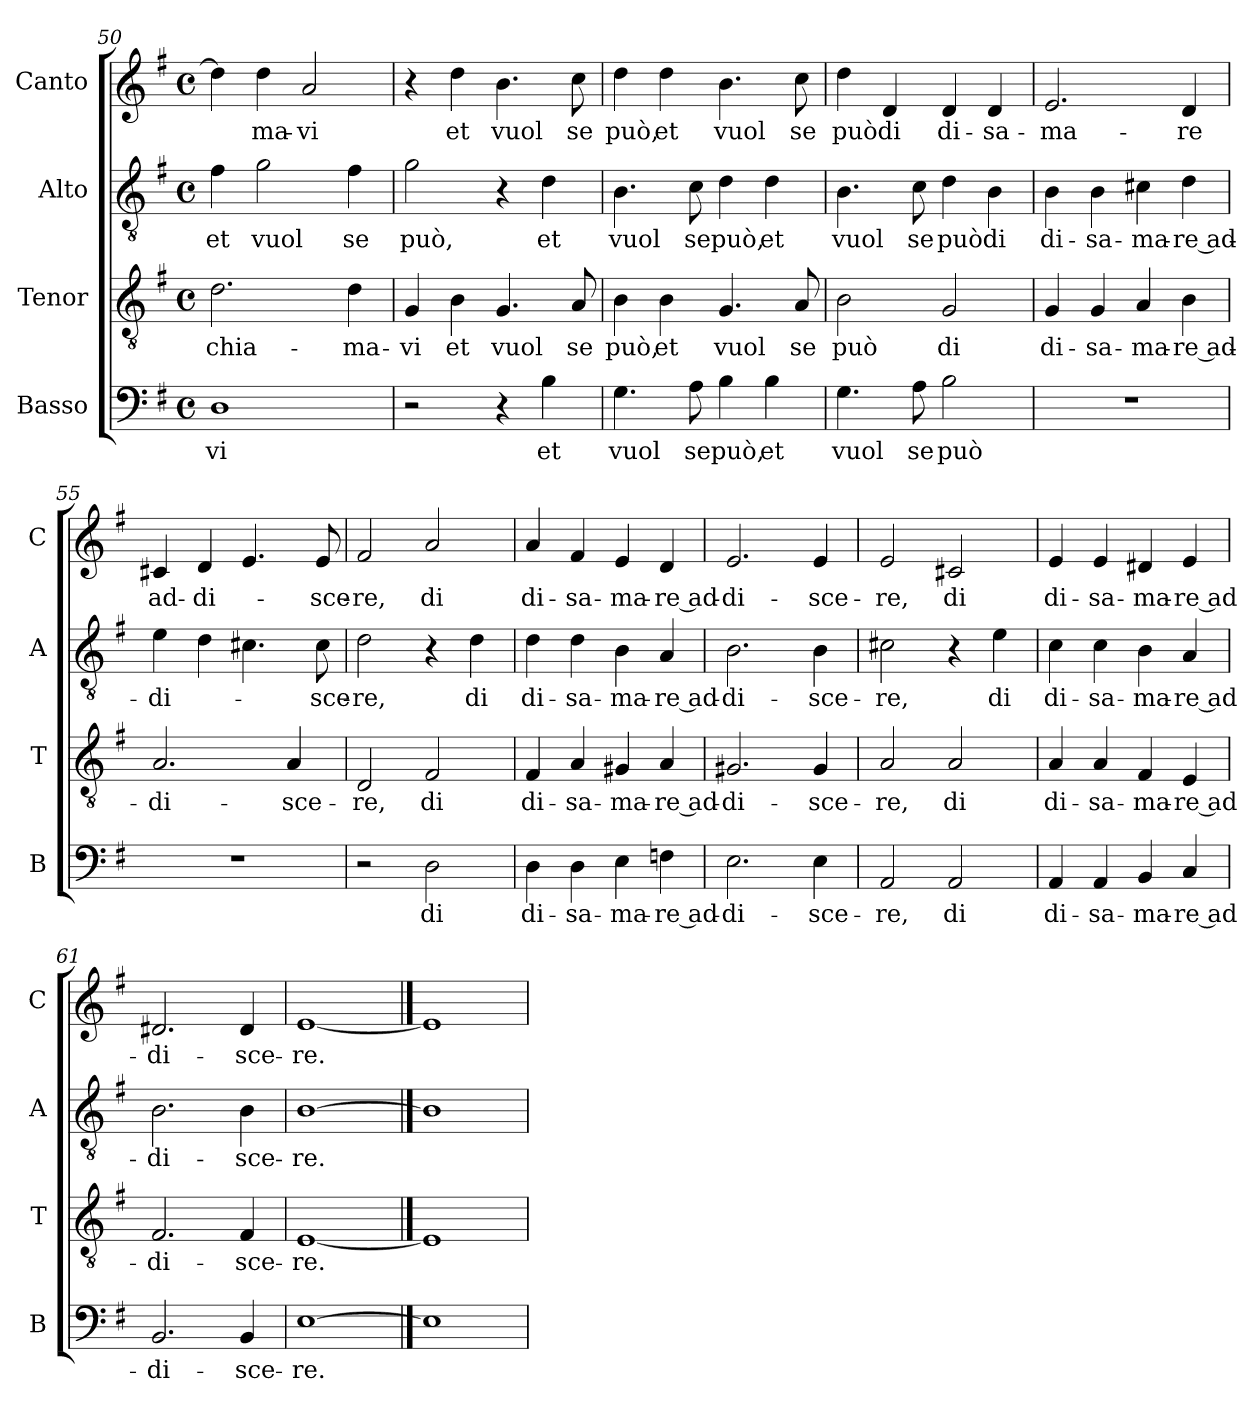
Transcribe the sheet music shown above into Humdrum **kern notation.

**kern	**text	**kern	**text	**kern	**text	**kern	**text
*part4	*part4	*part3	*part3	*part2	*part2	*part1	*part1
*staff4	*staff4	*staff3	*staff3	*staff2	*staff2	*staff1	*staff1
*I"Basso	*	*I"Tenor	*	*I"Alto	*	*I"Canto	*
*I'B	*	*I'T	*	*I'A	*	*I'C	*
*clefF4	*	*clefGv2	*	*clefGv2	*	*clefG2	*
*k[f#]	*	*k[f#]	*	*k[f#]	*	*k[f#]	*
*G:	*	*G:	*	*G:	*	*G:	*
*M4/4	*	*M4/4	*	*M4/4	*	*M4/4	*
*met(c)	*	*met(c)	*	*met(c)	*	*met(c)	*
=50	=50	=50	=50	=50	=50	=50	=50
!	!LO:LY:b	!	!LO:LY:b	!	!LO:LY:b	!	!
1D	-vi	2.d\	chia-	4f#\	et	4dd\]	.
!	!	!	!	!	!LO:LY:b	!	!LO:LY:b
.	.	.	.	2g\	vuol	4dd\	-ma-
!	!	!	!	!	!	!	!LO:LY:b
.	.	.	.	.	.	2a/	-vi
!	!	!	!LO:LY:b	!	!LO:LY:b	!	!
.	.	4d\	-ma-	4f#\	se	.	.
!!LO:PB:g=z
=51	=51	=51	=51	=51	=51	=51	=51
!	!	!	!LO:LY:b	!	!LO:LY:b	!	!
2r	.	4G/	-vi	2g\	può,	4r	.
!	!	!	!LO:LY:b	!	!	!	!LO:LY:b
.	.	4B\	et	.	.	4dd\	et
!	!	!	!LO:LY:b	!	!	!	!LO:LY:b
4r	.	4.G/	vuol	4r	.	4.b\	vuol
!	!LO:LY:b	!	!	!	!LO:LY:b	!	!
4B\	et	.	.	4d\	et	.	.
!	!	!	!LO:LY:b	!	!	!	!LO:LY:b
.	.	8A/	se	.	.	8cc\	se
=52	=52	=52	=52	=52	=52	=52	=52
!	!LO:LY:b	!	!LO:LY:b	!	!LO:LY:b	!	!LO:LY:b
4.G\	vuol	4B\	può,	4.B\	vuol	4dd\	può,
!	!	!	!LO:LY:b	!	!	!	!LO:LY:b
.	.	4B\	et	.	.	4dd\	et
!	!LO:LY:b	!	!	!	!LO:LY:b	!	!
8A\	se	.	.	8c\	se	.	.
!	!LO:LY:b	!	!LO:LY:b	!	!LO:LY:b	!	!LO:LY:b
4B\	può,	4.G/	vuol	4d\	può,	4.b\	vuol
!	!LO:LY:b	!	!	!	!LO:LY:b	!	!
4B\	et	.	.	4d\	et	.	.
!	!	!	!LO:LY:b	!	!	!	!LO:LY:b
.	.	8A/	se	.	.	8cc\	se
=53	=53	=53	=53	=53	=53	=53	=53
!	!LO:LY:b	!	!LO:LY:b	!	!LO:LY:b	!	!LO:LY:b
4.G\	vuol	2B\	può	4.B\	vuol	4dd\	può
!	!	!	!	!	!	!	!LO:LY:b
.	.	.	.	.	.	4d/	di
!	!LO:LY:b	!	!	!	!LO:LY:b	!	!
8A\	se	.	.	8c\	se	.	.
!	!LO:LY:b	!	!LO:LY:b	!	!LO:LY:b	!	!LO:LY:b
2B\	può	2G/	di	4d\	può	4d/	di-
!	!	!	!	!	!LO:LY:b	!	!LO:LY:b
.	.	.	.	4B\	di	4d/	-sa-
=54	=54	=54	=54	=54	=54	=54	=54
!	!	!	!LO:LY:b	!	!LO:LY:b	!	!LO:LY:b
1r	.	4G/	di-	4B\	di-	2.e/	-ma-
!	!	!	!LO:LY:b	!	!LO:LY:b	!	!
.	.	4G/	-sa-	4B\	-sa-	.	.
!	!	!	!LO:LY:b	!	!LO:LY:b	!	!
.	.	4A/	-ma-	4c#X\	-ma-	.	.
!	!	!	!LO:LY:b	!	!LO:LY:b	!	!LO:LY:b
.	.	4B\	-re ad-	4d\	-re ad-	4d/	-re
=55	=55	=55	=55	=55	=55	=55	=55
!	!	!	!LO:LY:b	!	!LO:LY:b	!	!LO:LY:b
1r	.	2.A/	-di-	4e\	-di-	4c#X/	ad-
!	!	!	!	!	!	!	!LO:LY:b
.	.	.	.	4d\	.	4d/	-di-
.	.	.	.	4.c#X\	.	4.e/	.
!	!	!	!LO:LY:b	!	!	!	!
.	.	4A/	-sce-	.	.	.	.
!	!	!	!	!	!LO:LY:b	!	!LO:LY:b
.	.	.	.	8c#\	-sce-	8e/	-sce-
!!LO:LB:g=z
=56	=56	=56	=56	=56	=56	=56	=56
!	!	!	!LO:LY:b	!	!LO:LY:b	!	!LO:LY:b
2r	.	2D/	-re,	2d\	-re,	2f#/	-re,
!	!LO:LY:b	!	!LO:LY:b	!	!	!	!LO:LY:b
2D\	di	2F#/	di	4r	.	2a/	di
!	!	!	!	!	!LO:LY:b	!	!
.	.	.	.	4d\	di	.	.
=57	=57	=57	=57	=57	=57	=57	=57
!	!LO:LY:b	!	!LO:LY:b	!	!LO:LY:b	!	!LO:LY:b
4D\	di-	4F#/	di-	4d\	di-	4a/	di-
!	!LO:LY:b	!	!LO:LY:b	!	!LO:LY:b	!	!LO:LY:b
4D\	-sa-	4A/	-sa-	4d\	-sa-	4f#/	-sa-
!	!LO:LY:b	!	!LO:LY:b	!	!LO:LY:b	!	!LO:LY:b
4E\	-ma-	4G#X/	-ma-	4B\	-ma-	4e/	-ma-
!	!LO:LY:b	!	!LO:LY:b	!	!LO:LY:b	!	!LO:LY:b
4Fn\	-re ad-	4A/	-re ad-	4A/	-re ad-	4d/	-re ad-
=58	=58	=58	=58	=58	=58	=58	=58
!	!LO:LY:b	!	!LO:LY:b	!	!LO:LY:b	!	!LO:LY:b
2.E\	-di-	2.G#X/	-di-	2.B\	-di-	2.e/	-di-
!	!LO:LY:b	!	!LO:LY:b	!	!LO:LY:b	!	!LO:LY:b
4E\	-sce-	4G#/	-sce-	4B\	-sce-	4e/	-sce-
=59	=59	=59	=59	=59	=59	=59	=59
!	!LO:LY:b	!	!LO:LY:b	!	!LO:LY:b	!	!LO:LY:b
2AA/	-re,	2A/	-re,	2c#X\	-re,	2e/	-re,
!	!LO:LY:b	!	!LO:LY:b	!	!	!	!LO:LY:b
2AA/	di	2A/	di	4r	.	2c#X/	di
!	!	!	!	!	!LO:LY:b	!	!
.	.	.	.	4e\	di	.	.
=60	=60	=60	=60	=60	=60	=60	=60
!	!LO:LY:b	!	!LO:LY:b	!	!LO:LY:b	!	!LO:LY:b
4AA/	di-	4A/	di-	4c\	di-	4e/	di-
!	!LO:LY:b	!	!LO:LY:b	!	!LO:LY:b	!	!LO:LY:b
4AA/	-sa-	4A/	-sa-	4c\	-sa-	4e/	-sa-
!	!LO:LY:b	!	!LO:LY:b	!	!LO:LY:b	!	!LO:LY:b
4BB/	-ma-	4F#/	-ma-	4B\	-ma-	4d#X/	-ma-
!	!LO:LY:b	!	!LO:LY:b	!	!LO:LY:b	!	!LO:LY:b
4C/	-re ad-	4E/	-re ad-	4A/	-re ad-	4e/	-re ad-
=61	=61	=61	=61	=61	=61	=61	=61
!	!LO:LY:b	!	!LO:LY:b	!	!LO:LY:b	!	!LO:LY:b
2.BB/	-di-	2.F#/	-di-	2.B\	-di-	2.d#X/	-di-
!	!LO:LY:b	!	!LO:LY:b	!	!LO:LY:b	!	!LO:LY:b
4BB/	-sce-	4F#/	-sce-	4B\	-sce-	4d#/	-sce-
=62	=62	=62	=62	=62	=62	=62	=62
!	!LO:LY:b	!	!LO:LY:b	!	!LO:LY:b	!	!LO:LY:b
[1E	-re.	[1E	-re.	[1B	-re.	[1e	-re.
==63	==63	==63	==63	==63	==63	==63	==63
1E]	.	1E]	.	1B]	.	1e]	.
=	=	=	=	=	=	=	=
*-	*-	*-	*-	*-	*-	*-	*-
